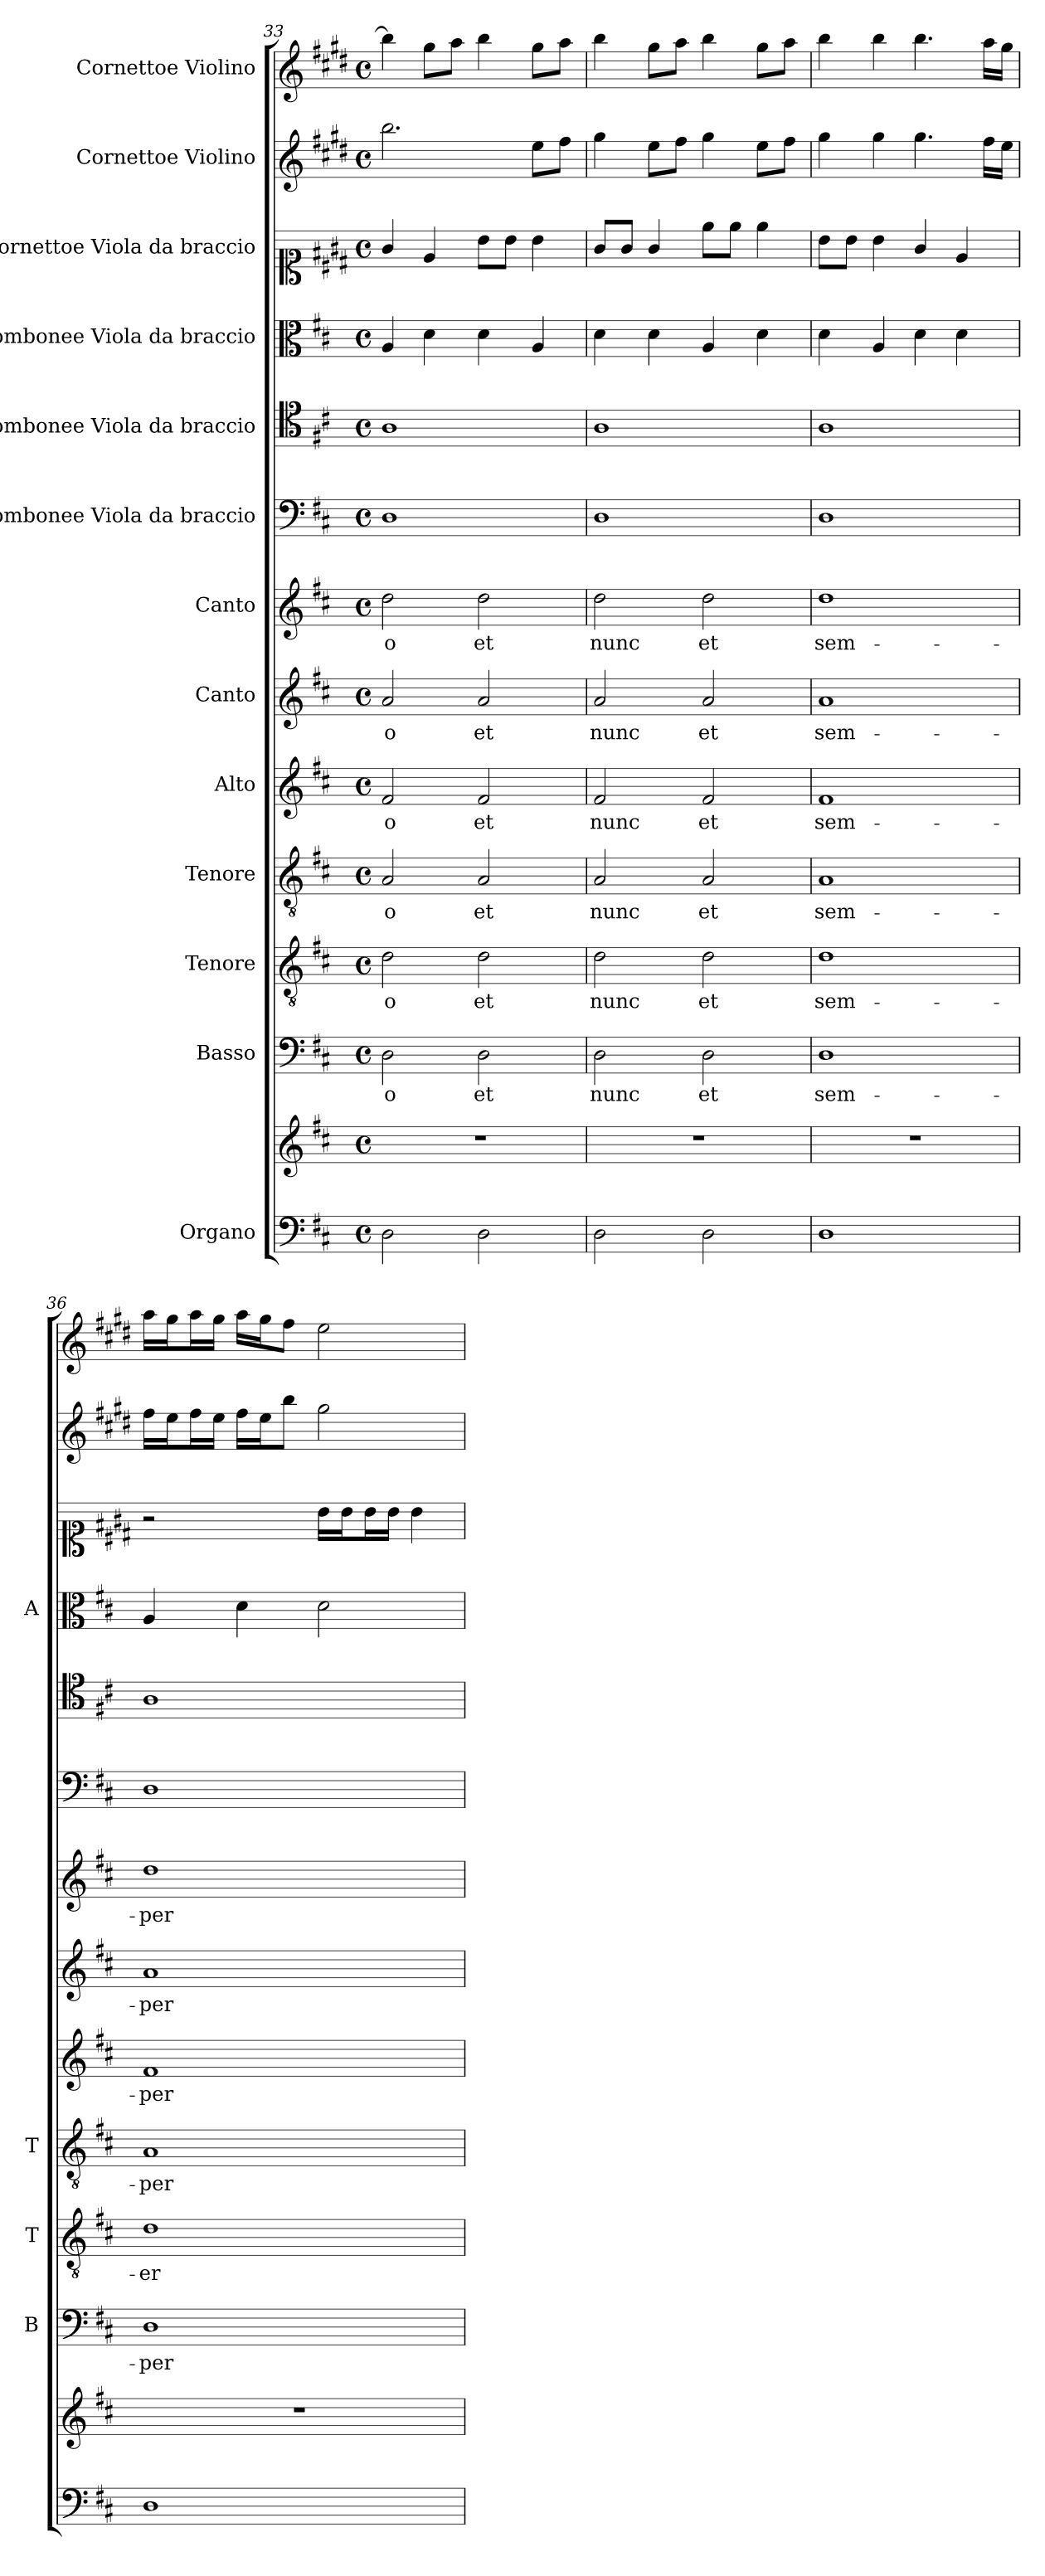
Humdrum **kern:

**kern	**kern	**kern	**text	**kern	**text	**kern	**text	**kern	**text	**kern	**text	**kern	**text	**kern	**kern	**kern	**kern	**kern	**kern
*part13	*part13	*part12	*part12	*part11	*part11	*part10	*part10	*part9	*part9	*part8	*part8	*part7	*part7	*part6	*part5	*part4	*part3	*part2	*part1
*staff14	*staff13	*staff12	*staff12	*staff11	*staff11	*staff10	*staff10	*staff9	*staff9	*staff8	*staff8	*staff7	*staff7	*staff6	*staff5	*staff4	*staff3	*staff2	*staff1
*I"Organo	*	*I"Basso	*	*I"Tenore	*	*I"Tenore	*	*I"Alto	*	*I"Canto	*	*I"Canto	*	*I"Trombonee Viola da braccio	*I"Trombonee Viola da braccio	*I"Trombonee Viola da braccio	*I"Cornettoe Viola da braccio	*I"Cornettoe Violino	*I"Cornettoe Violino
*	*	*I'B	*	*I'T	*	*I'T	*	*	*	*	*	*	*	*	*	*I'A	*	*	*
*clefF4	*clefG2	*clefF4	*	*clefGv2	*	*clefGv2	*	*clefG2	*	*clefG2	*	*clefG2	*	*clefF4	*clefC4	*clefC3	*clefC1	*clefG2	*clefG2
*	*	*	*	*ITrd7c12	*	*ITrd7c12	*	*	*	*	*	*	*	*	*	*	*ITrd1c2	*ITrd1c2	*ITrd1c2
*k[f#c#]	*k[f#c#]	*k[f#c#]	*	*k[f#c#]	*	*k[f#c#]	*	*k[f#c#]	*	*k[f#c#]	*	*k[f#c#]	*	*k[f#c#]	*k[f#c#]	*k[f#c#]	*k[f#c#]	*k[f#c#]	*k[f#c#]
*D:	*D:	*D:	*	*D:	*	*D:	*	*D:	*	*D:	*	*D:	*	*D:	*D:	*D:	*D:	*D:	*D:
*M4/4	*M4/4	*M4/4	*	*M4/4	*	*M4/4	*	*M4/4	*	*M4/4	*	*M4/4	*	*M4/4	*M4/4	*M4/4	*M4/4	*M4/4	*M4/4
*met(c)	*met(c)	*met(c)	*	*met(c)	*	*met(c)	*	*met(c)	*	*met(c)	*	*met(c)	*	*met(c)	*met(c)	*met(c)	*met(c)	*met(c)	*met(c)
=33	=33	=33	=33	=33	=33	=33	=33	=33	=33	=33	=33	=33	=33	=33	=33	=33	=33	=33	=33
!	!	!	!LO:LY:b	!	!LO:LY:b	!	!LO:LY:b	!	!LO:LY:b	!	!LO:LY:b	!	!LO:LY:b	!	!	!	!	!	!
2D\	1r	2D\	-o	2D\	-o	2AA/	-o	2f#/	-o	2a/	-o	2dd\	-o	1D	1A	4A/	4f#/	2.aa\	4aa\]
.	.	.	.	.	.	.	.	.	.	.	.	.	.	.	.	4d\	4d/	.	8ff#\L
.	.	.	.	.	.	.	.	.	.	.	.	.	.	.	.	.	.	.	8gg\J
!	!	!	!LO:LY:b	!	!LO:LY:b	!	!LO:LY:b	!	!LO:LY:b	!	!LO:LY:b	!	!LO:LY:b	!	!	!	!	!	!
2D\	.	2D\	et	2D\	et	2AA/	et	2f#/	et	2a/	et	2dd\	et	.	.	4d\	8a\L	.	4aa\
.	.	.	.	.	.	.	.	.	.	.	.	.	.	.	.	.	8a\J	.	.
.	.	.	.	.	.	.	.	.	.	.	.	.	.	.	.	4A/	4a\	8dd\L	8ff#\L
.	.	.	.	.	.	.	.	.	.	.	.	.	.	.	.	.	.	8ee\J	8gg\J
=34	=34	=34	=34	=34	=34	=34	=34	=34	=34	=34	=34	=34	=34	=34	=34	=34	=34	=34	=34
!	!	!	!LO:LY:b	!	!LO:LY:b	!	!LO:LY:b	!	!LO:LY:b	!	!LO:LY:b	!	!LO:LY:b	!	!	!	!	!	!
2D\	1r	2D\	nunc	2D\	nunc	2AA/	nunc	2f#/	nunc	2a/	nunc	2dd\	nunc	1D	1A	4d\	8f#/L	4ff#\	4aa\
.	.	.	.	.	.	.	.	.	.	.	.	.	.	.	.	.	8f#/J	.	.
.	.	.	.	.	.	.	.	.	.	.	.	.	.	.	.	4d\	4f#/	8dd\L	8ff#\L
.	.	.	.	.	.	.	.	.	.	.	.	.	.	.	.	.	.	8ee\J	8gg\J
!	!	!	!LO:LY:b	!	!LO:LY:b	!	!LO:LY:b	!	!LO:LY:b	!	!LO:LY:b	!	!LO:LY:b	!	!	!	!	!	!
2D\	.	2D\	et	2D\	et	2AA/	et	2f#/	et	2a/	et	2dd\	et	.	.	4A/	8dd\L	4ff#\	4aa\
.	.	.	.	.	.	.	.	.	.	.	.	.	.	.	.	.	8dd\J	.	.
.	.	.	.	.	.	.	.	.	.	.	.	.	.	.	.	4d\	4dd\	8dd\L	8ff#\L
.	.	.	.	.	.	.	.	.	.	.	.	.	.	.	.	.	.	8ee\J	8gg\J
=35	=35	=35	=35	=35	=35	=35	=35	=35	=35	=35	=35	=35	=35	=35	=35	=35	=35	=35	=35
!	!	!	!LO:LY:b	!	!LO:LY:b	!	!LO:LY:b	!	!LO:LY:b	!	!LO:LY:b	!	!LO:LY:b	!	!	!	!	!	!
1D	1r	1D	sem-	1D	sem-	1AA	sem-	1f#	sem-	1a	sem-	1dd	sem-	1D	1A	4d\	8a\L	4ff#\	4aa\
.	.	.	.	.	.	.	.	.	.	.	.	.	.	.	.	.	8a\J	.	.
.	.	.	.	.	.	.	.	.	.	.	.	.	.	.	.	4A/	4a\	4ff#\	4aa\
.	.	.	.	.	.	.	.	.	.	.	.	.	.	.	.	4d\	4f#/	4.ff#\	4.aa\
.	.	.	.	.	.	.	.	.	.	.	.	.	.	.	.	4d\	4d/	.	.
.	.	.	.	.	.	.	.	.	.	.	.	.	.	.	.	.	.	16ee\LL	16gg\LL
.	.	.	.	.	.	.	.	.	.	.	.	.	.	.	.	.	.	16dd\JJ	16ff#\JJ
=36	=36	=36	=36	=36	=36	=36	=36	=36	=36	=36	=36	=36	=36	=36	=36	=36	=36	=36	=36
!	!	!	!LO:LY:b	!	!LO:LY:b	!	!LO:LY:b	!	!LO:LY:b	!	!LO:LY:b	!	!LO:LY:b	!	!	!	!	!	!
1D	1r	1D	-per	1D	-er	1AA	-per	1f#	-per	1a	-per	1dd	-per	1D	1A	4A/	2r	16ee\LL	16gg\LL
.	.	.	.	.	.	.	.	.	.	.	.	.	.	.	.	.	.	16dd\J	16ff#\J
.	.	.	.	.	.	.	.	.	.	.	.	.	.	.	.	.	.	16ee\L	16gg\L
.	.	.	.	.	.	.	.	.	.	.	.	.	.	.	.	.	.	16dd\JJ	16ff#\JJ
.	.	.	.	.	.	.	.	.	.	.	.	.	.	.	.	4d\	.	16ee\LL	16gg\LL
.	.	.	.	.	.	.	.	.	.	.	.	.	.	.	.	.	.	16dd\J	16ff#\J
.	.	.	.	.	.	.	.	.	.	.	.	.	.	.	.	.	.	8aa\J	8ee\J
.	.	.	.	.	.	.	.	.	.	.	.	.	.	.	.	2d\	16a\LL	2ff#\	2dd\
.	.	.	.	.	.	.	.	.	.	.	.	.	.	.	.	.	16a\J	.	.
.	.	.	.	.	.	.	.	.	.	.	.	.	.	.	.	.	16a\L	.	.
.	.	.	.	.	.	.	.	.	.	.	.	.	.	.	.	.	16a\JJ	.	.
.	.	.	.	.	.	.	.	.	.	.	.	.	.	.	.	.	4a\	.	.
=	=	=	=	=	=	=	=	=	=	=	=	=	=	=	=	=	=	=	=
*-	*-	*-	*-	*-	*-	*-	*-	*-	*-	*-	*-	*-	*-	*-	*-	*-	*-	*-	*-
